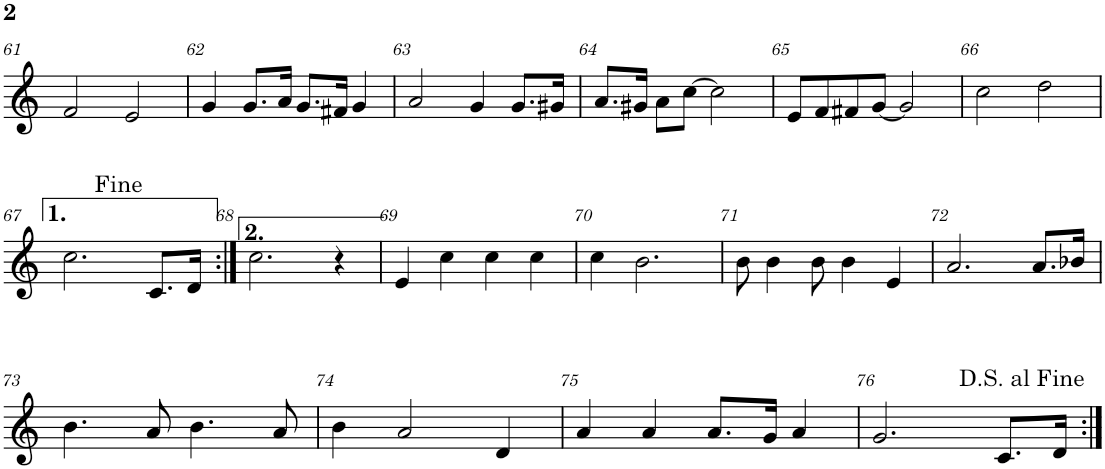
**kern
*part1
*staff1
*I"Piano
*I'Pno.
!!LO:PB:g=z
*clefG2
*k[]
*M4/4
=61
2f/
2e/
=62
4g/
8.g/L
16a/Jk
8.g/L
16f#X/Jk
4g/
=63
2a/
4g/
8.g/L
16g#X/Jk
=64
8.a/L
16g#X/Jk
8a\L
[8cc\J
2cc\]
=65
8e/L
8f/
8f#X/
[8g/J
2g/]
=66
2cc\
2dd\
!!LO:LB:g=z
=67
2.cc\
8.c/L
16d/Jk
=68:|!
2.cc\
4r
=69
4e/
4cc\
4cc\
4cc\
=70
4cc\
2.b\
=71
8b\
4b\
8b\
4b\
4e/
=72
2.a/
8.a/L
16b-X/Jk
!!LO:LB:g=z
=73
4.b\
8a/
4.b\
8a/
=74
4b\
2a/
4d/
=75
4a/
4a/
8.a/L
16g/Jk
4a/
=76
2.g/
8.c/L
16d/Jk
=:|!
*-
